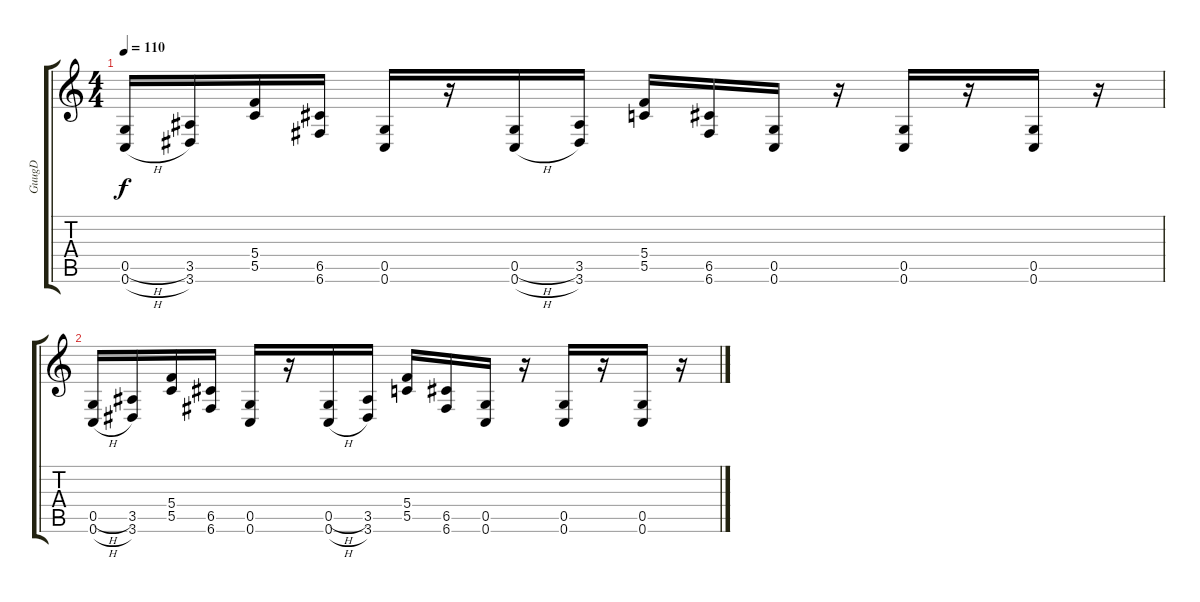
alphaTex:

\track ("GuugD" "GuugD") {instrument overdrivenguitar}
\staff {score tabs}
\tuning (D4 A3 F3 C3 G2 C2) {hide}
\ts (4 4)
\tempo 110
\clef g2
\ks c
(0.5{h} 0.6{h}).16{dy f} (3.5 3.6).16 (5.4 5.5).16 (6.5 6.6).16 (0.5 0.6).16 r.16 (0.5{h} 0.6{h}).16 (3.5 3.6).16 (5.4 5.5).16 (6.5 6.6).16 (0.5 0.6).16 r.16 (0.5 0.6).16 r.16 (0.5 0.6).16 r.16 |
(0.5{h} 0.6{h}).16 (3.5 3.6).16 (5.4 5.5).16 (6.5 6.6).16 (0.5 0.6).16 r.16 (0.5{h} 0.6{h}).16 (3.5 3.6).16 (5.4 5.5).16 (6.5 6.6).16 (0.5 0.6).16 r.16 (0.5 0.6).16 r.16 (0.5 0.6).16 r.16
